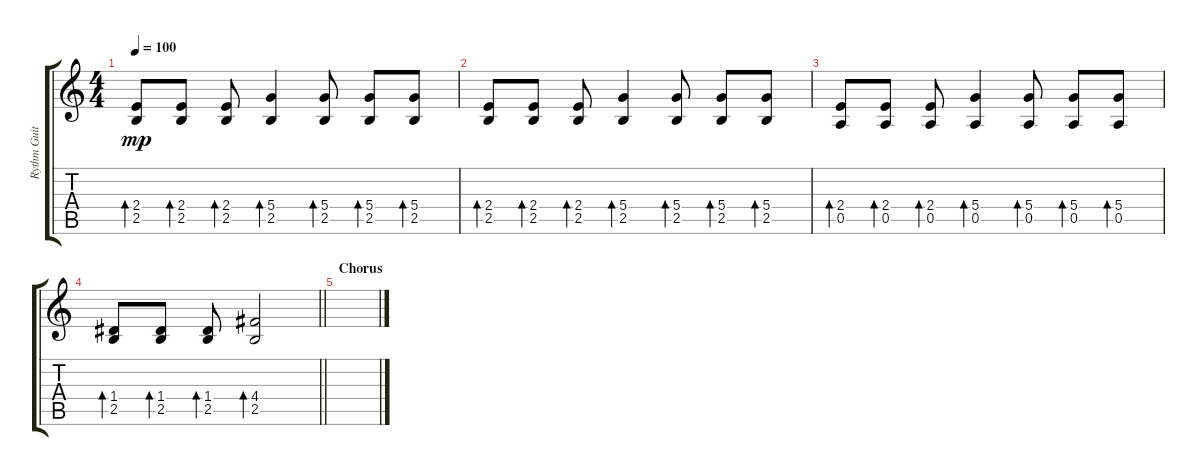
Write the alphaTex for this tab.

\track ("Rythm Guitar" "Rythm Guit") {instrument electricguitarmuted}
\staff {score tabs}
\tuning (E4 B3 G3 D3 A2 E2) {hide}
\ts (4 4)
\tempo 100
\clef g2
\ks c
(2.4 2.5).8{bd 60 dy mp} (2.4 2.5).8{bd 60} (2.4 2.5).8{bd 60} (5.4 2.5).4{bd 60} (5.4 2.5).8{bd 60} (5.4 2.5).8{bd 60} (5.4 2.5).8{bd 60} |
(2.4 2.5).8{bd 60} (2.4 2.5).8{bd 60} (2.4 2.5).8{bd 60} (5.4 2.5).4{bd 60} (5.4 2.5).8{bd 60} (5.4 2.5).8{bd 60} (5.4 2.5).8{bd 60} |
(2.4 0.5).8{bd 60} (2.4 0.5).8{bd 60} (2.4 0.5).8{bd 60} (5.4 0.5).4{bd 60} (5.4 0.5).8{bd 60} (5.4 0.5).8{bd 60} (5.4 0.5).8{bd 60} |
\barLineRight lightlight
(1.4 2.5).8{bd 60} (1.4 2.5).8{bd 60} (1.4 2.5).8{bd 60} (4.4 2.5).2{bd 60} |
\section ("" "Chorus")
